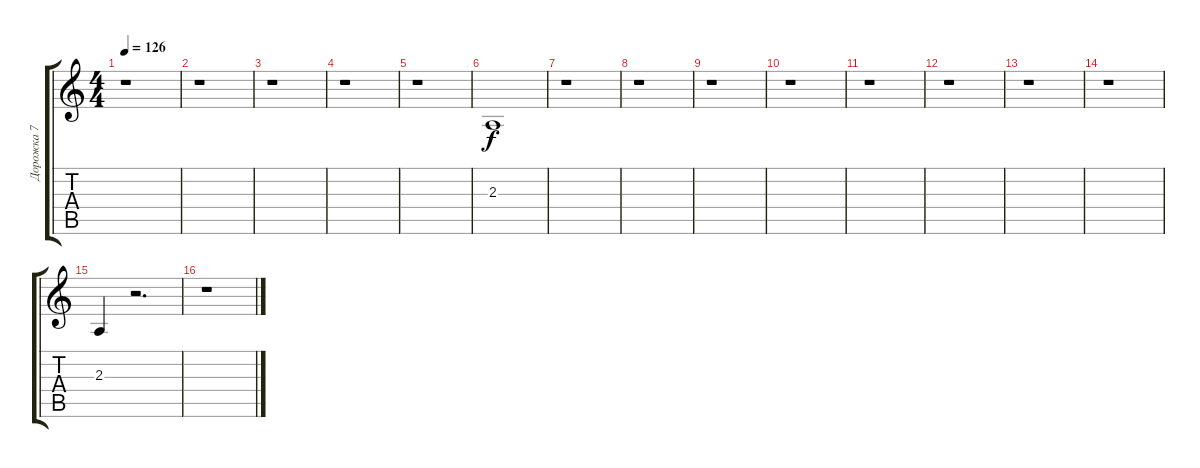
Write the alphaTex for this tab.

\track ("Дорожка 7" "Дорожка 7") {instrument seashore}
\staff {score tabs}
\tuning (E4 B3 G3 D3 A2 E2) {hide}
\ts (4 4)
\tempo 126
\clef g2
\ks c
r.1{dy mp} |
r.1 |
r.1 |
r.1 |
r.1 |
2.3.1{dy f} |
r.1 |
r.1 |
r.1 |
r.1 |
r.1 |
r.1 |
r.1 |
r.1 |
2.3.4 r.2{d} |
r.1
